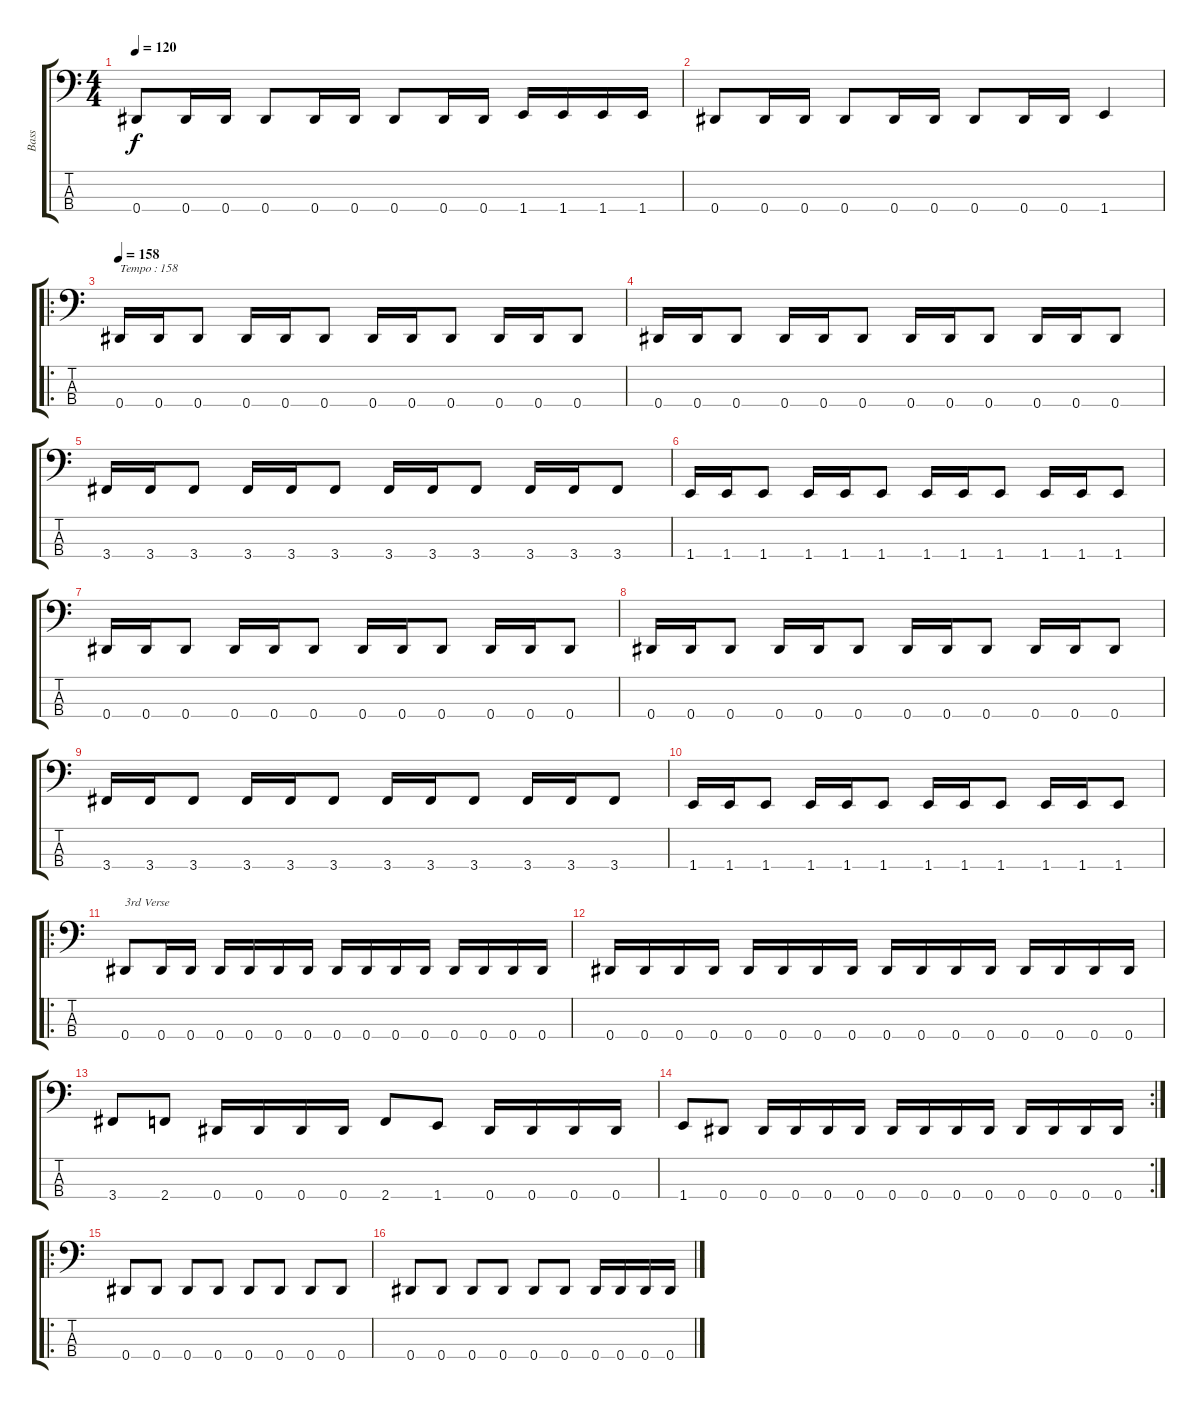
\track ("Bass" "Bass") {instrument slapbass2}
\staff {score tabs}
\tuning (Gb2 Db2 Ab1 Eb1) {hide}
\ts (4 4)
\tempo 120
\clef f4
\ks c
0.4.8{dy f} 0.4.16 0.4.16 0.4.8 0.4.16 0.4.16 0.4.8 0.4.16 0.4.16 1.4.16 1.4.16 1.4.16 1.4.16 |
0.4.8 0.4.16 0.4.16 0.4.8 0.4.16 0.4.16 0.4.8 0.4.16 0.4.16 1.4.4 |
\ro
\tempo 158
0.4.16{txt "Tempo : 158"} 0.4.16 0.4.8 0.4.16 0.4.16 0.4.8 0.4.16 0.4.16 0.4.8 0.4.16 0.4.16 0.4.8 |
0.4.16 0.4.16 0.4.8 0.4.16 0.4.16 0.4.8 0.4.16 0.4.16 0.4.8 0.4.16 0.4.16 0.4.8 |
3.4.16 3.4.16 3.4.8 3.4.16 3.4.16 3.4.8 3.4.16 3.4.16 3.4.8 3.4.16 3.4.16 3.4.8 |
1.4.16 1.4.16 1.4.8 1.4.16 1.4.16 1.4.8 1.4.16 1.4.16 1.4.8 1.4.16 1.4.16 1.4.8 |
0.4.16 0.4.16 0.4.8 0.4.16 0.4.16 0.4.8 0.4.16 0.4.16 0.4.8 0.4.16 0.4.16 0.4.8 |
0.4.16 0.4.16 0.4.8 0.4.16 0.4.16 0.4.8 0.4.16 0.4.16 0.4.8 0.4.16 0.4.16 0.4.8 |
3.4.16 3.4.16 3.4.8 3.4.16 3.4.16 3.4.8 3.4.16 3.4.16 3.4.8 3.4.16 3.4.16 3.4.8 |
1.4.16 1.4.16 1.4.8 1.4.16 1.4.16 1.4.8 1.4.16 1.4.16 1.4.8 1.4.16 1.4.16 1.4.8 |
\ro
0.4.8{txt "3rd Verse"} 0.4.16 0.4.16 0.4.16 0.4.16 0.4.16 0.4.16 0.4.16 0.4.16 0.4.16 0.4.16 0.4.16 0.4.16 0.4.16 0.4.16 |
0.4.16 0.4.16 0.4.16 0.4.16 0.4.16 0.4.16 0.4.16 0.4.16 0.4.16 0.4.16 0.4.16 0.4.16 0.4.16 0.4.16 0.4.16 0.4.16 |
3.4.8 2.4.8 0.4.16 0.4.16 0.4.16 0.4.16 2.4.8 1.4.8 0.4.16 0.4.16 0.4.16 0.4.16 |
\rc 2
1.4.8 0.4.8 0.4.16 0.4.16 0.4.16 0.4.16 0.4.16 0.4.16 0.4.16 0.4.16 0.4.16 0.4.16 0.4.16 0.4.16 |
\ro
0.4.8 0.4.8 0.4.8 0.4.8 0.4.8 0.4.8 0.4.8 0.4.8 |
0.4.8 0.4.8 0.4.8 0.4.8 0.4.8 0.4.8 0.4.16 0.4.16 0.4.16 0.4.16
